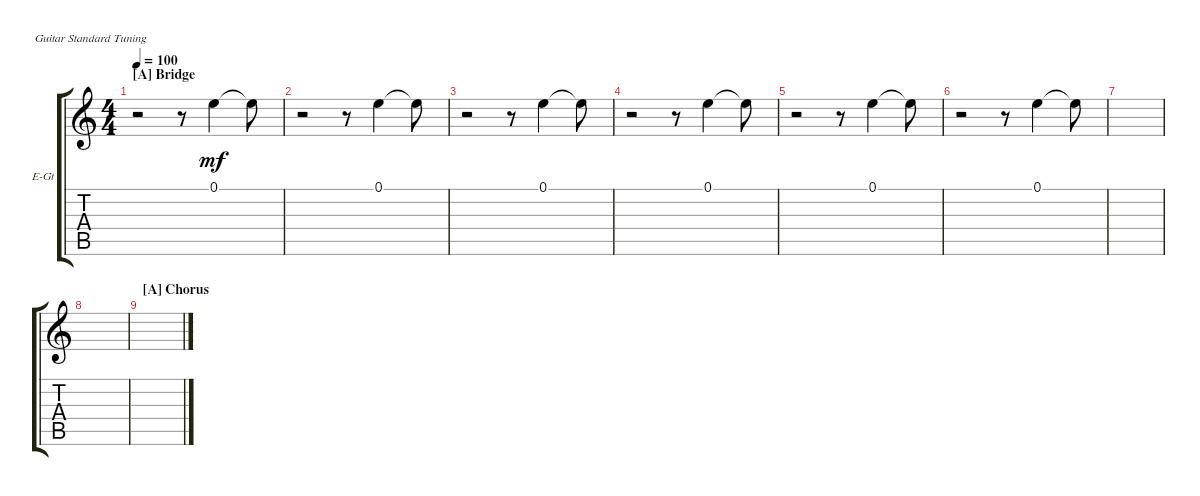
\defaultSystemsLayout 4
\bracketExtendMode groupsimilarinstruments
\firstSystemTrackNameOrientation horizontal
\otherSystemsTrackNameOrientation horizontal
\track ("Electric Guitar" "E-Gt") {instrument electricguitarclean}
\staff {score tabs}
\tuning (E4 B3 G3 D3 A2 E2)
\ts (4 4)
\section ("A" "Bridge")
\tempo 100
\clef g2
\ks c
r.2{dy mf} r.8 0.1.4 0.1{t}.8 |
r.2 r.8 0.1.4 0.1{t}.8 |
r.2 r.8 0.1.4 0.1{t}.8 |
r.2 r.8 0.1.4 0.1{t}.8 |
r.2 r.8 0.1.4 0.1{t}.8 |
r.2 r.8 0.1.4 0.1{t}.8 |
|
|
\section ("A" "Chorus")
